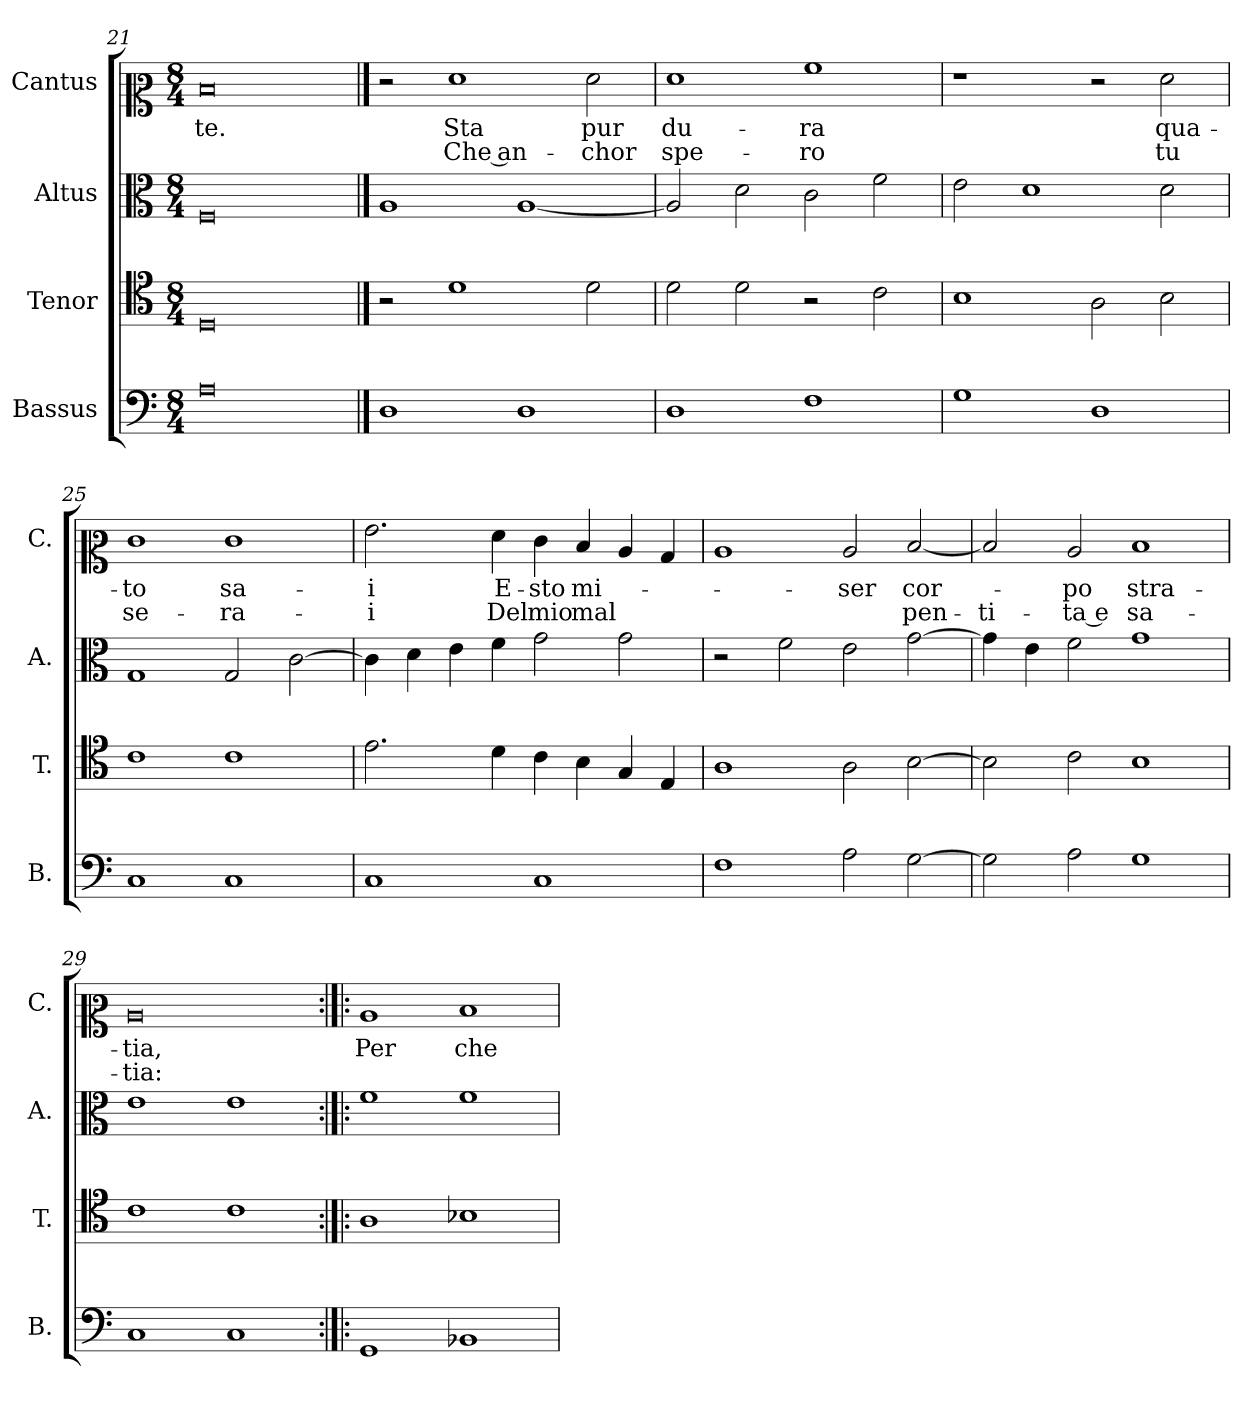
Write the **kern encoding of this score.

**kern	**kern	**kern	**kern	**text	**text
*part4	*part3	*part2	*part1	*part1	*part1
*staff4	*staff3	*staff2	*staff1	*staff1	*staff1
*I"Bassus	*I"Tenor	*I"Altus	*I"Cantus	*	*
*I'B.	*I'T.	*I'A.	*I'C.	*	*
*clefF4	*clefC4	*clefC3	*clefC2	*	*
*k[]	*k[]	*k[]	*k[]	*	*
*M8/4	*M8/4	*M8/4	*M8/4	*	*
=21	=21	=21	=21	=21	=21
!	!	!	!	!LO:LY:b	!
0A	0D	0F	0d	-te.	.
==22	==22	==22	==22	==22	==22
1D	2r	1A	2r	.	.
!	!	!	!	!LO:LY:b	!LO:LY:b
.	1d	.	1f	Sta	Che an-
1D	.	[1A	.	.	.
!	!	!	!	!LO:LY:b	!LO:LY:b
.	2d\	.	2f\	pur	-chor
=23	=23	=23	=23	=23	=23
!	!	!	!	!LO:LY:b	!LO:LY:b
1D	2d\	2A/]	1f	du-	spe-
.	2d\	2d\	.	.	.
!	!	!	!	!LO:LY:b	!LO:LY:b
1F	2r	2c\	1a	-ra	-ro
.	2c\	2f\	.	.	.
=24	=24	=24	=24	=24	=24
1G	1B	2e\	1r	.	.
.	.	1d	.	.	.
1D	2A\	.	2r	.	.
!	!	!	!	!LO:LY:b	!LO:LY:b
.	2B\	2d\	2f\	qua-	tu
=25	=25	=25	=25	=25	=25
!	!	!	!	!LO:LY:b	!LO:LY:b
1C	1c	1G	1e	-to	se-
!	!	!	!	!LO:LY:b	!LO:LY:b
1C	1c	2G/	1e	sa-	-ra-
.	.	[2c\	.	.	.
!!LO:LB:g=z
=26	=26	=26	=26	=26	=26
!	!	!	!	!LO:LY:b	!LO:LY:b
1C	2.e\	4c\]	2.g\	-i	-i
.	.	4d\	.	.	.
.	.	4e\	.	.	.
!	!	!	!	!LO:LY:b	!LO:LY:b
.	4d\	4f\	4f\	E-	Del
!	!	!	!	!LO:LY:b	!LO:LY:b
1C	4c\	2g\	4e\	-sto	mio
!	!	!	!	!LO:LY:b	!LO:LY:b
.	4B\	.	4d/	mi-	mal
.	4G/	2g\	4c/	.	.
.	4E/	.	4B/	.	.
=27	=27	=27	=27	=27	=27
1F	1A	2r	1c	.	.
.	.	2f\	.	.	.
!	!	!	!	!LO:LY:b	!
2A\	2A\	2e\	2c/	-ser	.
!	!	!	!	!LO:LY:b	!LO:LY:b
[2G\	[2B\	[2g\	[2d/	cor-	pen-
=28	=28	=28	=28	=28	=28
!	!	!	!	!	!LO:LY:b
2G\]	2B\]	4g\]	2d/]	.	-ti-
.	.	4e\	.	.	.
!	!	!	!	!LO:LY:b	!LO:LY:b
2A\	2c\	2f\	2c/	-po	-ta e
!	!	!	!	!LO:LY:b	!LO:LY:b
1G	1B	1g	1d	stra-	sa-
=29	=29	=29	=29	=29	=29
!	!	!	!	!LO:LY:b	!LO:LY:b
1C	1c	1e	0c	-tia,	-tia:
1C	1c	1e	.	.	.
=30:|!|:	=30:|!|:	=30:|!|:	=30:|!|:	=30:|!|:	=30:|!|:
!	!	!	!	!LO:LY:b	!
1GG	1A	1f	1c	Per	.
!	!	!	!	!LO:LY:b	!
1BB-X	1B-X	1f	1d	che	.
=	=	=	=	=	=
*-	*-	*-	*-	*-	*-
